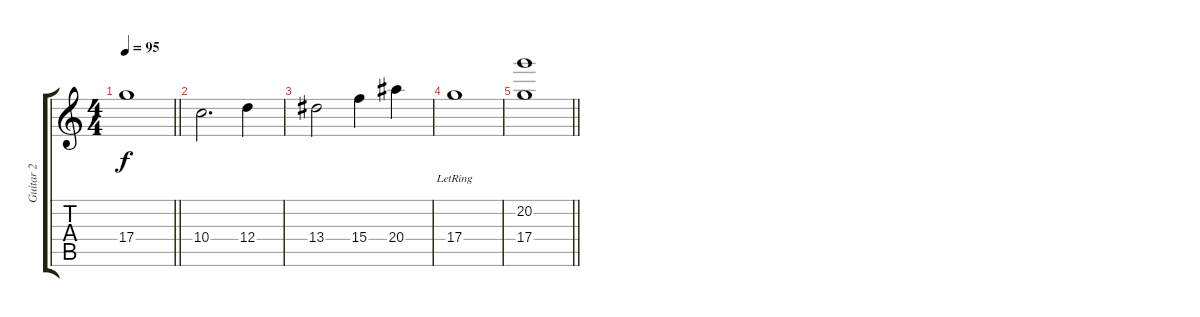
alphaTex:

\track ("Guitar 2" "Guitar 2") {instrument distortionguitar}
\staff {score tabs}
\tuning (E4 B3 G3 D3 A2 E2) {hide}
\ts (4 4)
\tempo 95
\clef g2
\barLineRight lightlight
\ks c
17.4.1{dy f} |
10.4.2{d} 12.4.4 |
13.4.2 15.4.4 20.4.4 |
17.4{lr}.1 |
\barLineRight lightlight
(20.2 17.4).1
